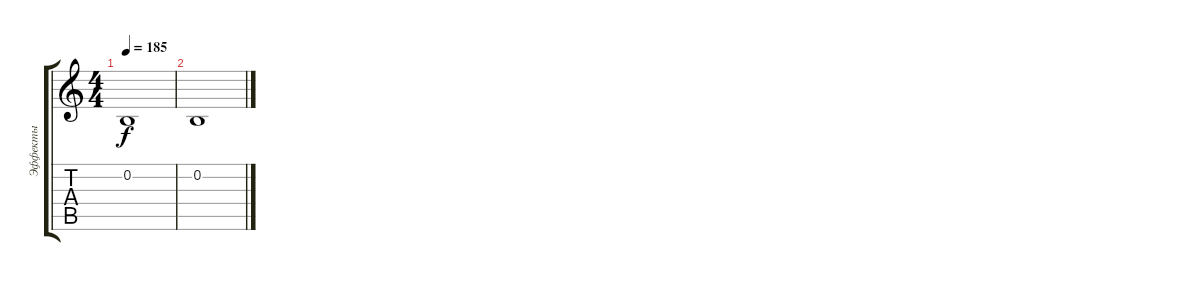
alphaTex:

\track ("Эффекты" "Эффекты") {instrument choiraahs}
\staff {score tabs}
\tuning (E4 B3 G3 D3 A2 E2) {hide}
\ts (4 4)
\tempo 185
\clef g2
\ks c
0.2.1{dy f} |
0.2.1
